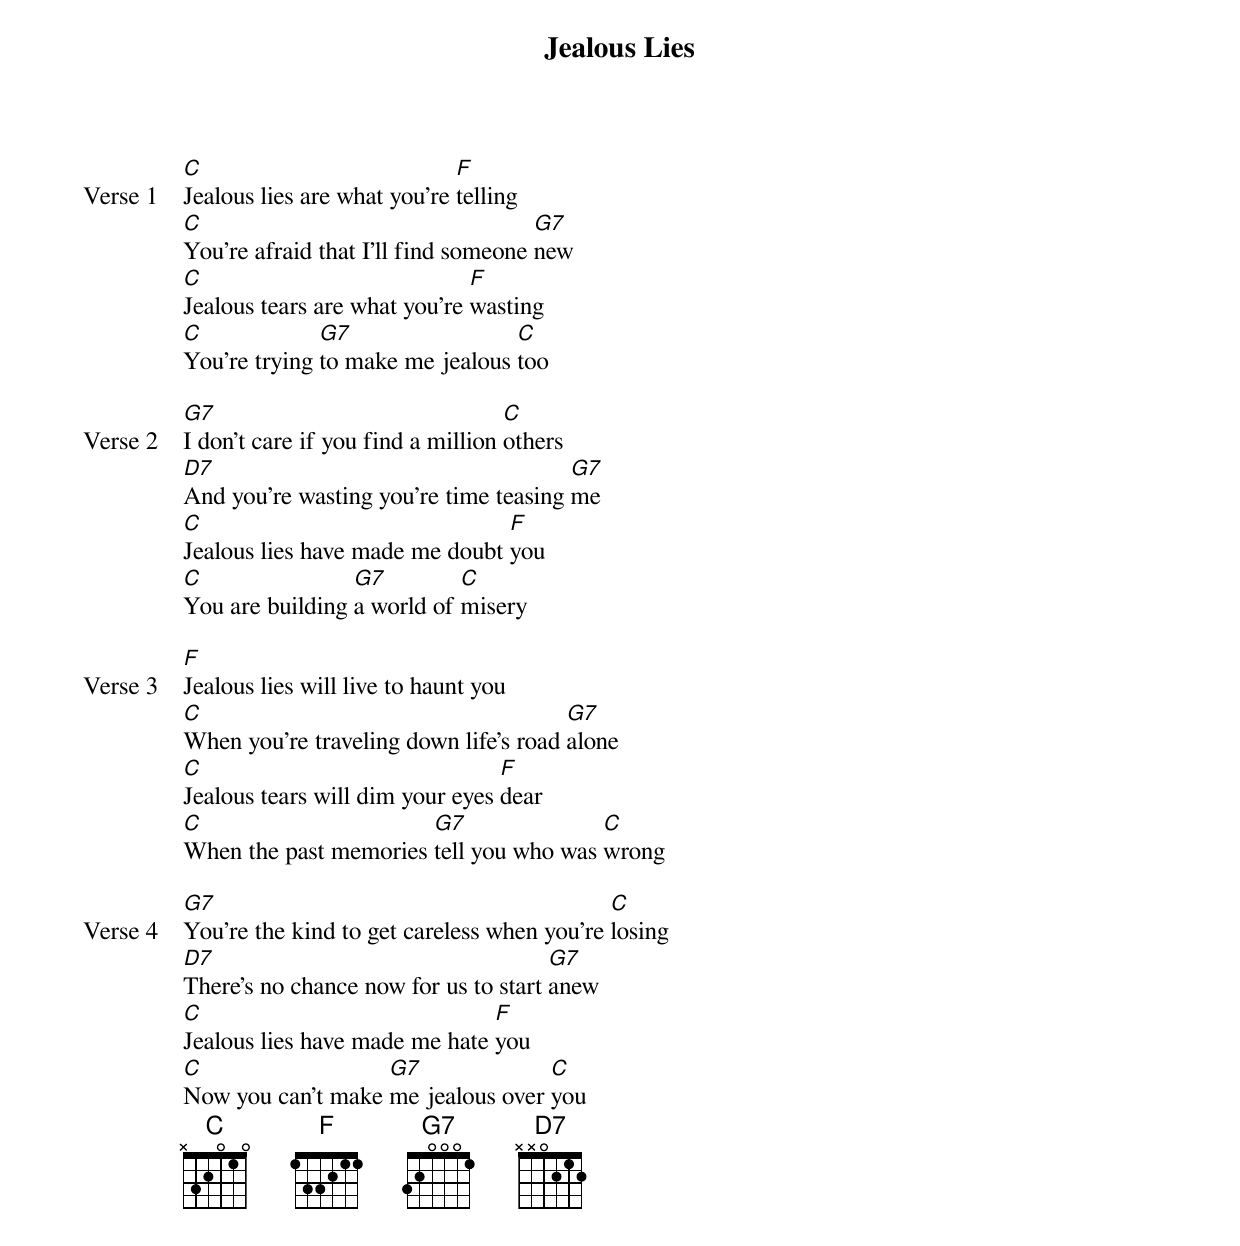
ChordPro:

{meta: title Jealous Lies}
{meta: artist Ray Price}
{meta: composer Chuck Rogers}
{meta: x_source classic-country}
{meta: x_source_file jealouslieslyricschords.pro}
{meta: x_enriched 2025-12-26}

{start_of_verse: Verse 1}
[C]Jealous lies are what you're [F]telling
[C]You're afraid that I'll find someone [G7]new
[C]Jealous tears are what you're [F]wasting
[C]You're trying [G7]to make me jealous [C]too
{end_of_verse}

{start_of_verse: Verse 2}
[G7]I don't care if you find a million [C]others
[D7]And you're wasting you're time teasing [G7]me
[C]Jealous lies have made me doubt [F]you
[C]You are building [G7]a world of [C]misery
{end_of_verse}

{start_of_verse: Verse 3}
[F]Jealous lies will live to haunt you
[C]When you're traveling down life's road [G7]alone
[C]Jealous tears will dim your eyes [F]dear
[C]When the past memories [G7]tell you who was [C]wrong
{end_of_verse}

{start_of_verse: Verse 4}
[G7]You're the kind to get careless when you're [C]losing
[D7]There's no chance now for us to start [G7]anew
[C]Jealous lies have made me hate [F]you
[C]Now you can't make [G7]me jealous over [C]you
{end_of_verse}
